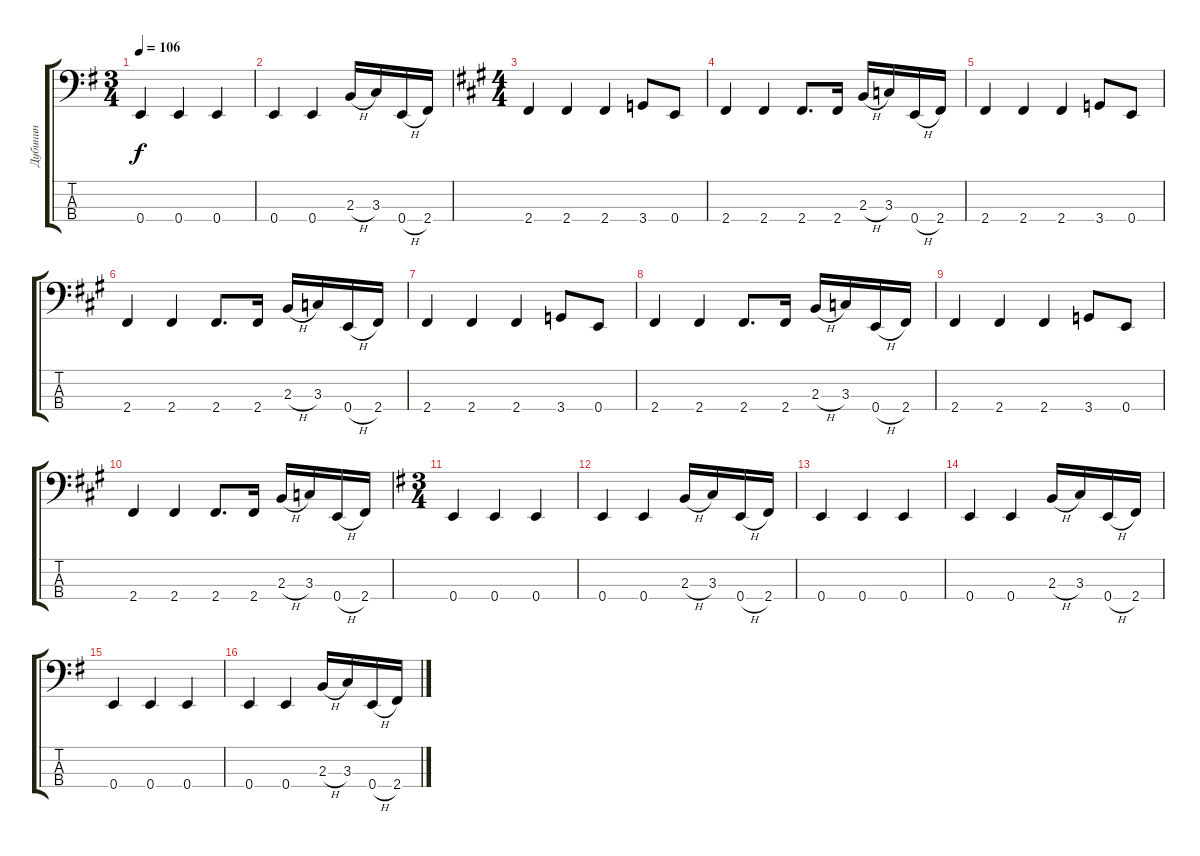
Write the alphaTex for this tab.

\track ("Дубинин" "Дубинин") {instrument electricbasspick}
\staff {score tabs}
\tuning (G2 D2 A1 E1) {hide}
\ts (3 4)
\tempo 106
\clef f4
\ks g
0.4.4{dy f} 0.4.4 0.4.4 |
0.4.4 0.4.4 2.3{h}.16 3.3.16 0.4{h}.16 2.4.16 |
\ts (4 4)
\ks a
2.4.4 2.4.4 2.4.4 3.4.8 0.4.8 |
2.4.4 2.4.4 2.4.8{d} 2.4.16 2.3{h}.16 3.3.16 0.4{h}.16 2.4.16 |
2.4.4 2.4.4 2.4.4 3.4.8 0.4.8 |
2.4.4 2.4.4 2.4.8{d} 2.4.16 2.3{h}.16 3.3.16 0.4{h}.16 2.4.16 |
2.4.4 2.4.4 2.4.4 3.4.8 0.4.8 |
2.4.4 2.4.4 2.4.8{d} 2.4.16 2.3{h}.16 3.3.16 0.4{h}.16 2.4.16 |
2.4.4 2.4.4 2.4.4 3.4.8 0.4.8 |
2.4.4 2.4.4 2.4.8{d} 2.4.16 2.3{h}.16 3.3.16 0.4{h}.16 2.4.16 |
\ts (3 4)
\ks g
0.4.4 0.4.4 0.4.4 |
0.4.4 0.4.4 2.3{h}.16 3.3.16 0.4{h}.16 2.4.16 |
0.4.4 0.4.4 0.4.4 |
0.4.4 0.4.4 2.3{h}.16 3.3.16 0.4{h}.16 2.4.16 |
0.4.4 0.4.4 0.4.4 |
0.4.4 0.4.4 2.3{h}.16 3.3.16 0.4{h}.16 2.4.16
